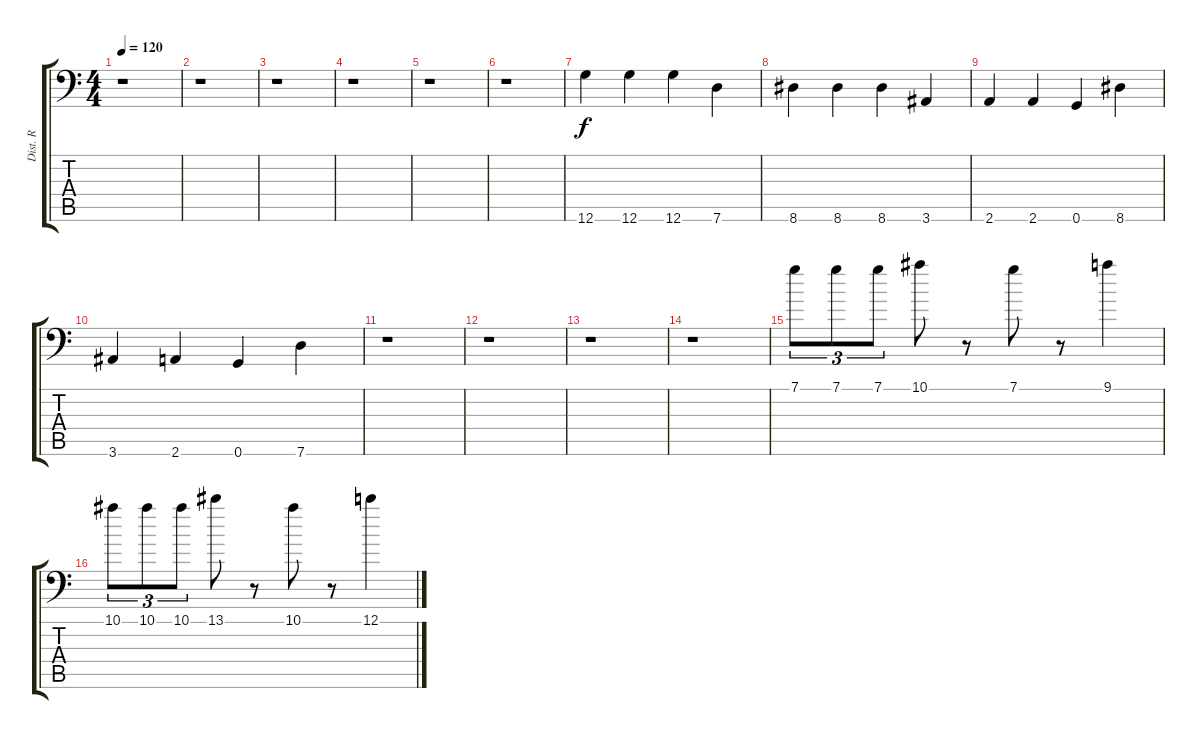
\track ("Dist. R" "Dist. R") {instrument distortionguitar}
\staff {score tabs}
\tuning (C4 G3 Eb3 Bb2 F2 G1) {hide}
\ts (4 4)
\tempo 120
\clef f4
\ks c
r.1{dy f} |
r.1 |
r.1 |
r.1 |
r.1 |
r.1 |
12.6.4 12.6.4 12.6.4 7.6.4 |
8.6.4 8.6.4 8.6.4 3.6.4 |
2.6.4 2.6.4 0.6.4 8.6.4 |
3.6.4 2.6.4 0.6.4 7.6.4 |
r.1 |
r.1 |
r.1 |
r.1 |
7.1.8{tu (3 2)} 7.1.8{tu (3 2)} 7.1.8{tu (3 2)} 10.1.8 r.8 7.1.8 r.8 9.1.4 |
10.1.8{tu (3 2)} 10.1.8{tu (3 2)} 10.1.8{tu (3 2)} 13.1.8 r.8 10.1.8 r.8 12.1.4
